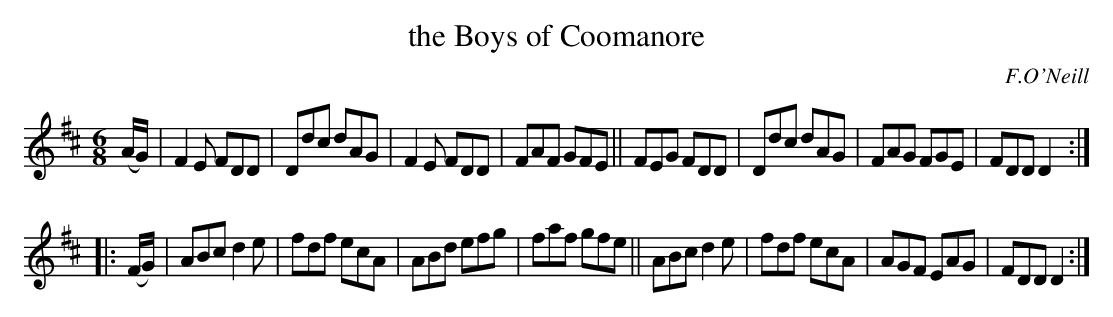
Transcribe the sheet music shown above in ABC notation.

X:1
T: the Boys of Coomanore
O: F.O'Neill
M: 6/8
L: 1/8
K: D
(A/G/) |\
F2E FDD | Ddc dAG | F2E FDD | FAF GFE ||\
FEG FDD | Ddc dAG | FAG FGE | FDD D2 :|
|: (F/G/) |\
ABc d2e | fdf ecA | ABd efg | faf gfe ||\
ABc d2e | fdf ecA | AGF EAG | FDD D2 :|
